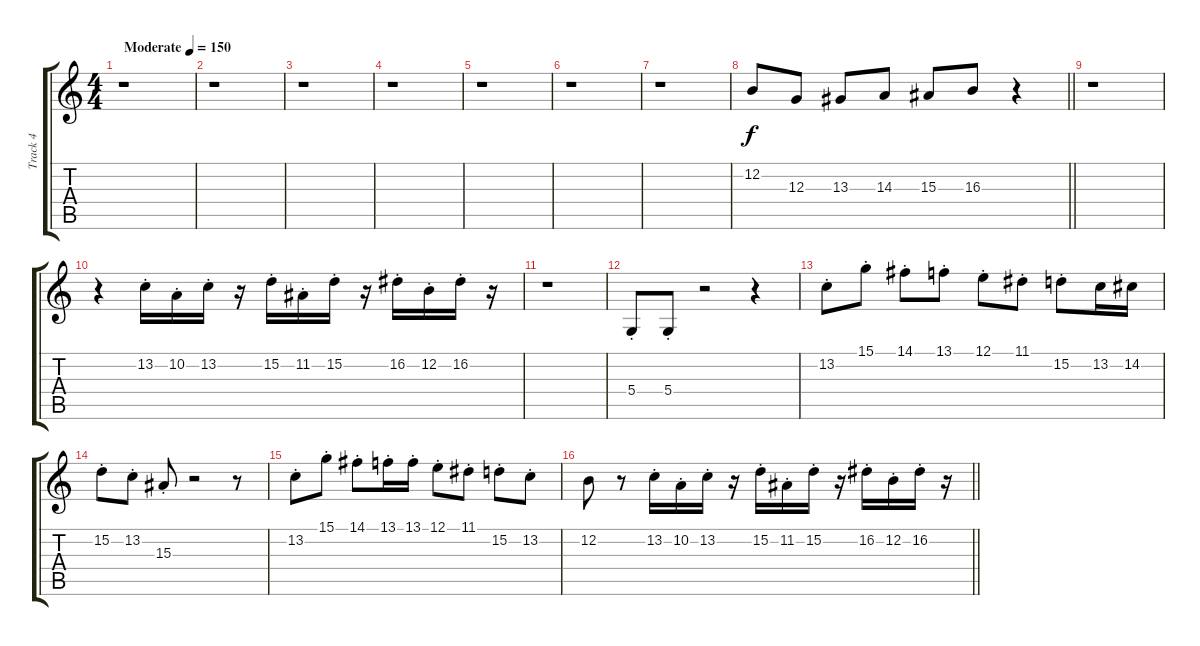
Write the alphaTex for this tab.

\track ("Track 4" "Track 4") {instrument trumpet}
\staff {score tabs}
\tuning (E4 B3 G3 D3 A2 E2) {hide}
\ts (4 4)
\section ("" "")
\tempo (150 "Moderate")
\clef g2
\ks c
r.1{dy f instrument trumpet} |
r.1 |
r.1 |
r.1 |
r.1 |
r.1 |
r.1 |
\barLineRight lightlight
12.2.8{instrument clarinet} 12.3.8 13.3.8 14.3.8 15.3.8 16.3.8 r.4 |
\section ("" "")
r.1{instrument trumpet} |
r.4 13.2{st}.16 10.2{st}.16 13.2{st}.16 r.16 15.2{st}.16 11.2{st}.16 15.2{st}.16 r.16 16.2{st}.16 12.2{st}.16 16.2{st}.16 r.16 |
r.1 |
5.4{st}.8 5.4{st}.8 r.2 r.4 |
13.2{st}.8 15.1{st}.8 14.1{st}.8 13.1{st}.8 12.1{st}.8 11.1{st}.8 15.2{st}.8 13.2.16 14.2.16 |
15.2{st}.8 13.2{st}.8 15.3{st}.8 r.2 r.8 |
13.2{st}.8 15.1{st}.8 14.1{st}.8 13.1{st}.16 13.1{st}.16 12.1{st}.8 11.1{st}.8 15.2{st}.8 13.2{st}.8 |
\barLineRight lightlight
12.2.8 r.8 13.2{st}.16 10.2{st}.16 13.2{st}.16 r.16 15.2{st}.16 11.2{st}.16 15.2{st}.16 r.16 16.2{st}.16 12.2{st}.16 16.2{st}.16 r.16
